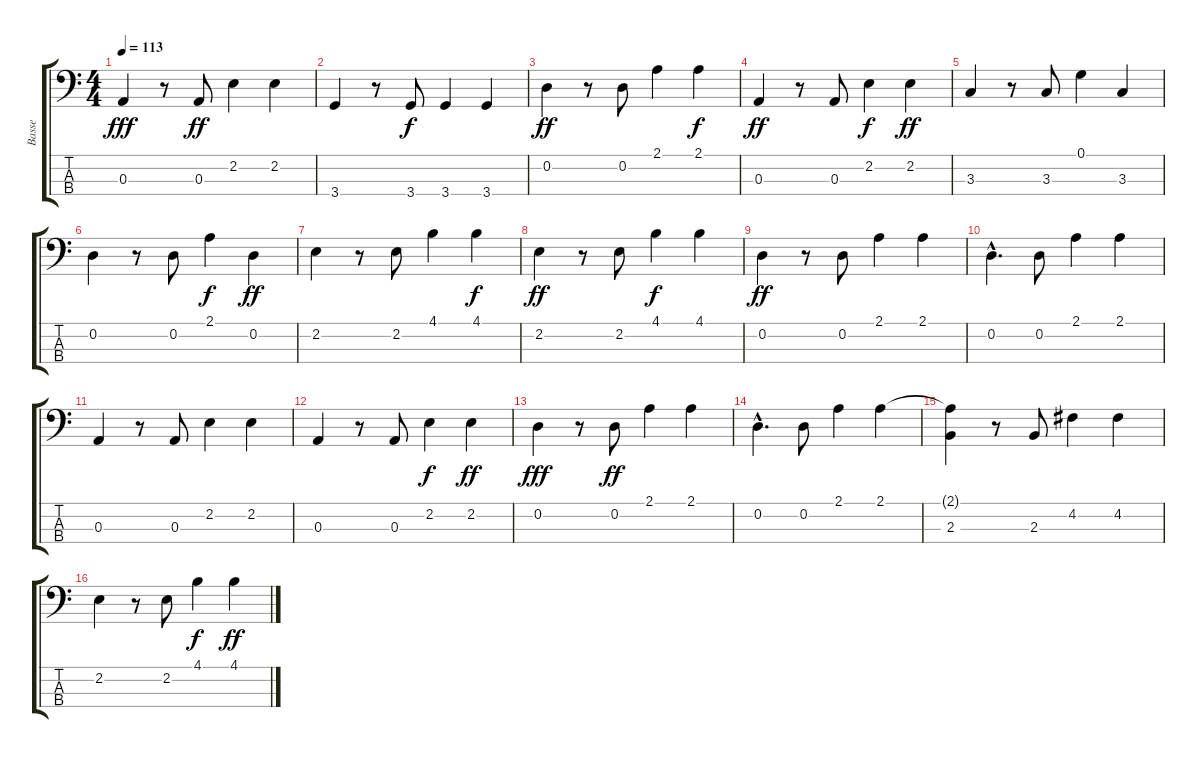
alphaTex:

\track ("Basse" "Basse") {instrument acousticbass}
\staff {score tabs}
\tuning (G2 D2 A1 E1) {hide}
\ts (4 4)
\tempo 113
\clef f4
\ks c
0.3.4{dy fff} r.8 0.3.8{dy ff} 2.2.4 2.2.4 |
3.4.4 r.8 3.4.8{dy f} 3.4.4 3.4.4 |
0.2.4{dy ff} r.8 0.2.8 2.1.4 2.1.4{dy f} |
0.3.4{dy ff} r.8 0.3.8 2.2.4{dy f} 2.2.4{dy ff} |
3.3.4 r.8 3.3.8 0.1.4 3.3.4 |
0.2.4 r.8 0.2.8 2.1.4{dy f} 0.2.4{dy ff} |
2.2.4 r.8 2.2.8 4.1.4 4.1.4{dy f} |
2.2.4{dy ff} r.8 2.2.8 4.1.4{dy f} 4.1.4 |
0.2.4{dy ff} r.8 0.2.8 2.1.4 2.1.4 |
0.2{hac}.4{d} 0.2.8 2.1.4 2.1.4 |
0.3.4 r.8 0.3.8 2.2.4 2.2.4 |
0.3.4 r.8 0.3.8 2.2.4{dy f} 2.2.4{dy ff} |
0.2.4{dy fff} r.8 0.2.8{dy ff} 2.1.4 2.1.4 |
0.2{hac}.4{d} 0.2.8 2.1.4 2.1.4 |
(2.1{t} 2.3).4 r.8 2.3.8 4.2.4 4.2.4 |
2.2.4 r.8 2.2.8 4.1.4{dy f} 4.1.4{dy ff}
